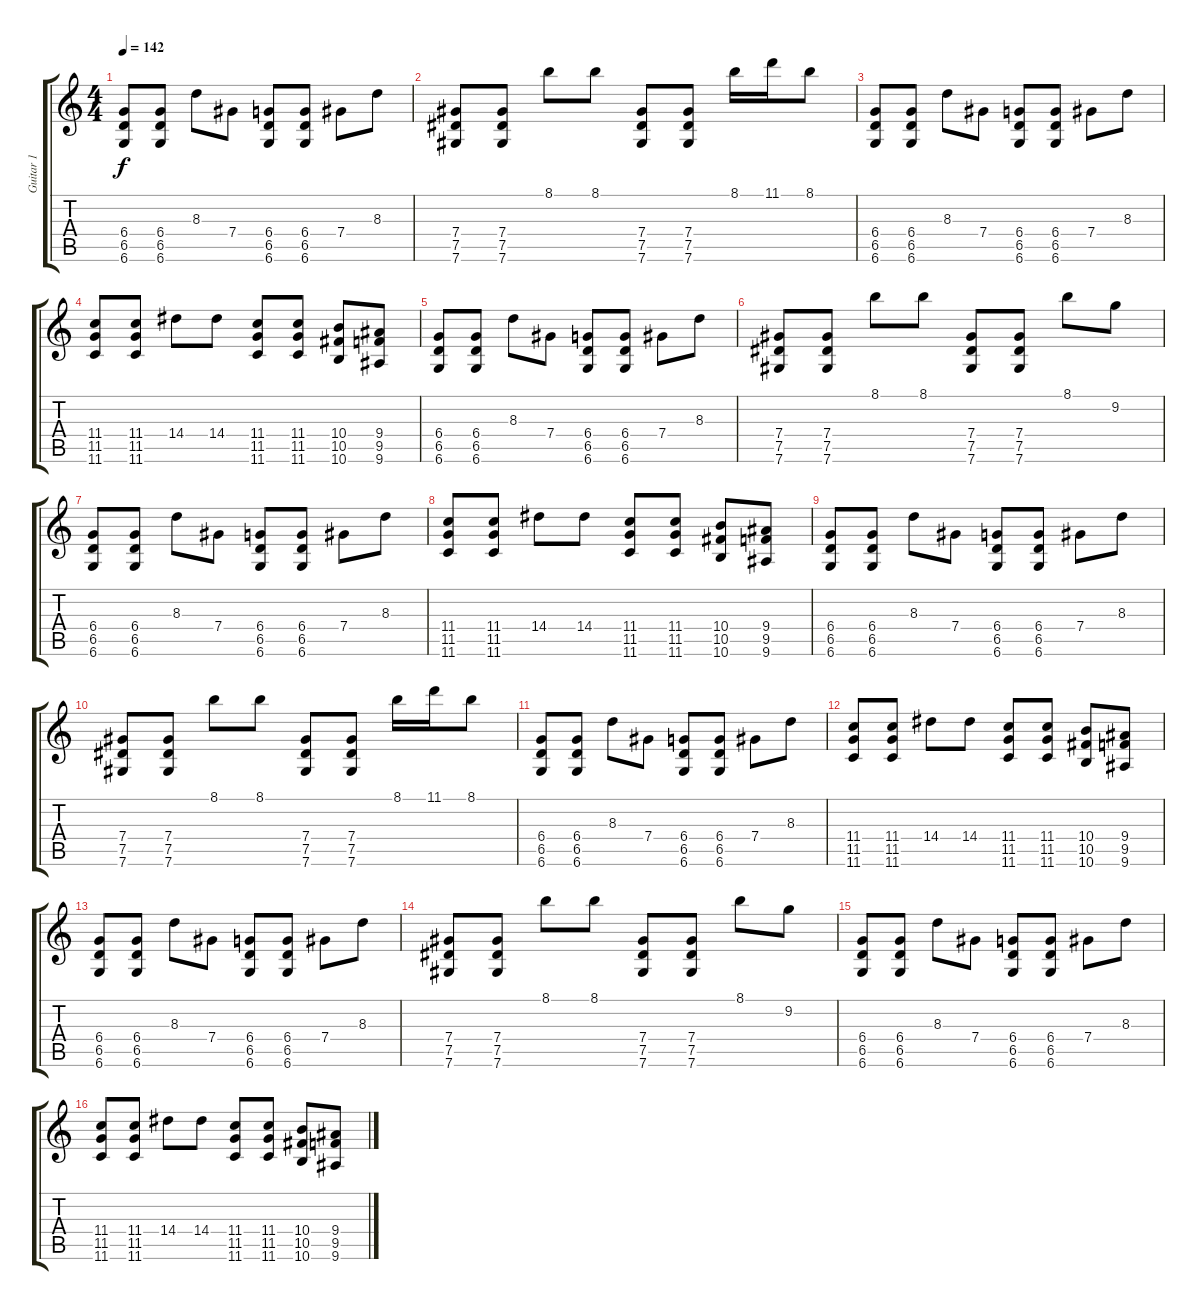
\track ("Guitar 1" "Guitar 1") {instrument overdrivenguitar}
\staff {score tabs}
\tuning (Eb4 Bb3 Gb3 Db3 Ab2 Db2) {hide}
\ts (4 4)
\tempo 142
\clef g2
\ks c
(6.4 6.5 6.6).8{dy f} (6.4 6.5 6.6).8 8.3.8 7.4.8 (6.4 6.5 6.6).8 (6.4 6.5 6.6).8 7.4.8 8.3.8 |
(7.4 7.5 7.6).8 (7.4 7.5 7.6).8 8.1.8 8.1.8 (7.4 7.5 7.6).8 (7.4 7.5 7.6).8 8.1.16 11.1.16 8.1.8 |
(6.4 6.5 6.6).8 (6.4 6.5 6.6).8 8.3.8 7.4.8 (6.4 6.5 6.6).8 (6.4 6.5 6.6).8 7.4.8 8.3.8 |
(11.4 11.5 11.6).8 (11.4 11.5 11.6).8 14.4.8 14.4.8 (11.4 11.5 11.6).8 (11.4 11.5 11.6).8 (10.4 10.5 10.6).8 (9.4 9.5 9.6).8 |
(6.4 6.5 6.6).8 (6.4 6.5 6.6).8 8.3.8 7.4.8 (6.4 6.5 6.6).8 (6.4 6.5 6.6).8 7.4.8 8.3.8 |
(7.4 7.5 7.6).8 (7.4 7.5 7.6).8 8.1.8 8.1.8 (7.4 7.5 7.6).8 (7.4 7.5 7.6).8 8.1.8 9.2.8 |
(6.4 6.5 6.6).8 (6.4 6.5 6.6).8 8.3.8 7.4.8 (6.4 6.5 6.6).8 (6.4 6.5 6.6).8 7.4.8 8.3.8 |
(11.4 11.5 11.6).8 (11.4 11.5 11.6).8 14.4.8 14.4.8 (11.4 11.5 11.6).8 (11.4 11.5 11.6).8 (10.4 10.5 10.6).8 (9.4 9.5 9.6).8 |
(6.4 6.5 6.6).8 (6.4 6.5 6.6).8 8.3.8 7.4.8 (6.4 6.5 6.6).8 (6.4 6.5 6.6).8 7.4.8 8.3.8 |
(7.4 7.5 7.6).8 (7.4 7.5 7.6).8 8.1.8 8.1.8 (7.4 7.5 7.6).8 (7.4 7.5 7.6).8 8.1.16 11.1.16 8.1.8 |
(6.4 6.5 6.6).8 (6.4 6.5 6.6).8 8.3.8 7.4.8 (6.4 6.5 6.6).8 (6.4 6.5 6.6).8 7.4.8 8.3.8 |
(11.4 11.5 11.6).8 (11.4 11.5 11.6).8 14.4.8 14.4.8 (11.4 11.5 11.6).8 (11.4 11.5 11.6).8 (10.4 10.5 10.6).8 (9.4 9.5 9.6).8 |
(6.4 6.5 6.6).8 (6.4 6.5 6.6).8 8.3.8 7.4.8 (6.4 6.5 6.6).8 (6.4 6.5 6.6).8 7.4.8 8.3.8 |
(7.4 7.5 7.6).8 (7.4 7.5 7.6).8 8.1.8 8.1.8 (7.4 7.5 7.6).8 (7.4 7.5 7.6).8 8.1.8 9.2.8 |
(6.4 6.5 6.6).8 (6.4 6.5 6.6).8 8.3.8 7.4.8 (6.4 6.5 6.6).8 (6.4 6.5 6.6).8 7.4.8 8.3.8 |
(11.4 11.5 11.6).8 (11.4 11.5 11.6).8 14.4.8 14.4.8 (11.4 11.5 11.6).8 (11.4 11.5 11.6).8 (10.4 10.5 10.6).8 (9.4 9.5 9.6).8
